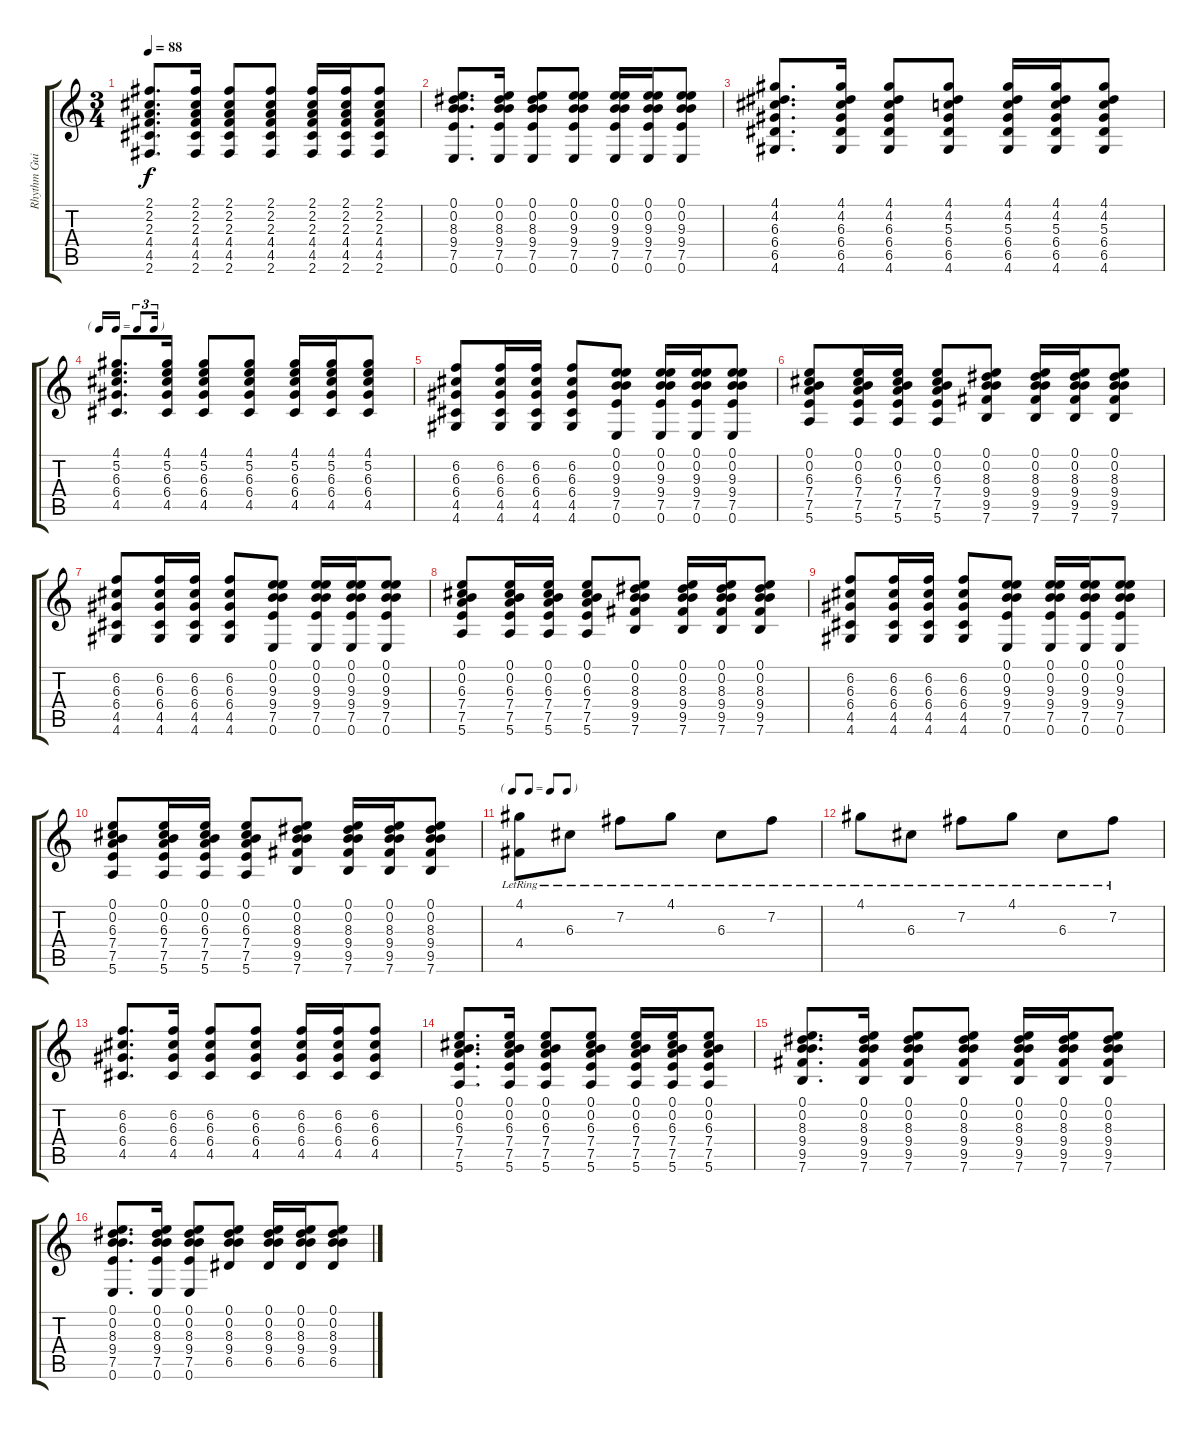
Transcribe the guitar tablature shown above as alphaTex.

\track ("Rhythm Guitar" "Rhythm Gui") {instrument acousticguitarsteel}
\staff {score tabs}
\tuning (E4 B3 G3 D3 A2 E2) {hide}
\ts (3 4)
\tempo 88
\clef g2
\ks c
(2.1 2.2 2.3 4.4 4.5 2.6).8{d dy f} (2.1 2.2 2.3 4.4 4.5 2.6).16 (2.1 2.2 2.3 4.4 4.5 2.6).8 (2.1 2.2 2.3 4.4 4.5 2.6).8 (2.1 2.2 2.3 4.4 4.5 2.6).16 (2.1 2.2 2.3 4.4 4.5 2.6).16 (2.1 2.2 2.3 4.4 4.5 2.6).8 |
(0.1 0.2 8.3 9.4 7.5 0.6).8{d} (0.1 0.2 8.3 9.4 7.5 0.6).16 (0.1 0.2 8.3 9.4 7.5 0.6).8 (0.1 0.2 9.3 9.4 7.5 0.6).8 (0.1 0.2 9.3 9.4 7.5 0.6).16 (0.1 0.2 9.3 9.4 7.5 0.6).16 (0.1 0.2 9.3 9.4 7.5 0.6).8 |
(4.1 4.2 6.3 6.4 6.5 4.6).8{d} (4.1 4.2 6.3 6.4 6.5 4.6).16 (4.1 4.2 6.3 6.4 6.5 4.6).8 (4.1 4.2 5.3 6.4 6.5 4.6).8 (4.1 4.2 5.3 6.4 6.5 4.6).16 (4.1 4.2 5.3 6.4 6.5 4.6).16 (4.1 4.2 5.3 6.4 6.5 4.6).8 |
\tf triplet16th
(4.1 5.2 6.3 6.4 4.5).8{d} (4.1 5.2 6.3 6.4 4.5).16 (4.1 5.2 6.3 6.4 4.5).8 (4.1 5.2 6.3 6.4 4.5).8 (4.1 5.2 6.3 6.4 4.5).16 (4.1 5.2 6.3 6.4 4.5).16 (4.1 5.2 6.3 6.4 4.5).8 |
(6.2 6.3 6.4 4.5 4.6).8 (6.2 6.3 6.4 4.5 4.6).16 (6.2 6.3 6.4 4.5 4.6).16 (6.2 6.3 6.4 4.5 4.6).8 (0.1 0.2 9.3 9.4 7.5 0.6).8 (0.1 0.2 9.3 9.4 7.5 0.6).16 (0.1 0.2 9.3 9.4 7.5 0.6).16 (0.1 0.2 9.3 9.4 7.5 0.6).8 |
(0.1 0.2 6.3 7.4 7.5 5.6).8 (0.1 0.2 6.3 7.4 7.5 5.6).16 (0.1 0.2 6.3 7.4 7.5 5.6).16 (0.1 0.2 6.3 7.4 7.5 5.6).8 (0.1 0.2 8.3 9.4 9.5 7.6).8 (0.1 0.2 8.3 9.4 9.5 7.6).16 (0.1 0.2 8.3 9.4 9.5 7.6).16 (0.1 0.2 8.3 9.4 9.5 7.6).8 |
(6.2 6.3 6.4 4.5 4.6).8 (6.2 6.3 6.4 4.5 4.6).16 (6.2 6.3 6.4 4.5 4.6).16 (6.2 6.3 6.4 4.5 4.6).8 (0.1 0.2 9.3 9.4 7.5 0.6).8 (0.1 0.2 9.3 9.4 7.5 0.6).16 (0.1 0.2 9.3 9.4 7.5 0.6).16 (0.1 0.2 9.3 9.4 7.5 0.6).8 |
(0.1 0.2 6.3 7.4 7.5 5.6).8 (0.1 0.2 6.3 7.4 7.5 5.6).16 (0.1 0.2 6.3 7.4 7.5 5.6).16 (0.1 0.2 6.3 7.4 7.5 5.6).8 (0.1 0.2 8.3 9.4 9.5 7.6).8 (0.1 0.2 8.3 9.4 9.5 7.6).16 (0.1 0.2 8.3 9.4 9.5 7.6).16 (0.1 0.2 8.3 9.4 9.5 7.6).8 |
(6.2 6.3 6.4 4.5 4.6).8 (6.2 6.3 6.4 4.5 4.6).16 (6.2 6.3 6.4 4.5 4.6).16 (6.2 6.3 6.4 4.5 4.6).8 (0.1 0.2 9.3 9.4 7.5 0.6).8 (0.1 0.2 9.3 9.4 7.5 0.6).16 (0.1 0.2 9.3 9.4 7.5 0.6).16 (0.1 0.2 9.3 9.4 7.5 0.6).8 |
(0.1 0.2 6.3 7.4 7.5 5.6).8 (0.1 0.2 6.3 7.4 7.5 5.6).16 (0.1 0.2 6.3 7.4 7.5 5.6).16 (0.1 0.2 6.3 7.4 7.5 5.6).8 (0.1 0.2 8.3 9.4 9.5 7.6).8 (0.1 0.2 8.3 9.4 9.5 7.6).16 (0.1 0.2 8.3 9.4 9.5 7.6).16 (0.1 0.2 8.3 9.4 9.5 7.6).8 |
\tf none
(4.1{lr} 4.4{lr}).8 6.3{lr}.8 7.2{lr}.8 4.1{lr}.8 6.3{lr}.8 7.2{lr}.8 |
4.1{lr}.8 6.3{lr}.8 7.2{lr}.8 4.1{lr}.8 6.3{lr}.8 7.2{lr}.8 |
(6.2 6.3 6.4 4.5).8{d} (6.2 6.3 6.4 4.5).16 (6.2 6.3 6.4 4.5).8 (6.2 6.3 6.4 4.5).8 (6.2 6.3 6.4 4.5).16 (6.2 6.3 6.4 4.5).16 (6.2 6.3 6.4 4.5).8 |
(0.1 0.2 6.3 7.4 7.5 5.6).8{d} (0.1 0.2 6.3 7.4 7.5 5.6).16 (0.1 0.2 6.3 7.4 7.5 5.6).8 (0.1 0.2 6.3 7.4 7.5 5.6).8 (0.1 0.2 6.3 7.4 7.5 5.6).16 (0.1 0.2 6.3 7.4 7.5 5.6).16 (0.1 0.2 6.3 7.4 7.5 5.6).8 |
(0.1 0.2 8.3 9.4 9.5 7.6).8{d} (0.1 0.2 8.3 9.4 9.5 7.6).16 (0.1 0.2 8.3 9.4 9.5 7.6).8 (0.1 0.2 8.3 9.4 9.5 7.6).8 (0.1 0.2 8.3 9.4 9.5 7.6).16 (0.1 0.2 8.3 9.4 9.5 7.6).16 (0.1 0.2 8.3 9.4 9.5 7.6).8 |
(0.1 0.2 8.3 9.4 7.5 0.6).8{d} (0.1 0.2 8.3 9.4 7.5 0.6).16 (0.1 0.2 8.3 9.4 7.5 0.6).8 (0.1 0.2 8.3 9.4 6.5).8 (0.1 0.2 8.3 9.4 6.5).16 (0.1 0.2 8.3 9.4 6.5).16 (0.1 0.2 8.3 9.4 6.5).8
